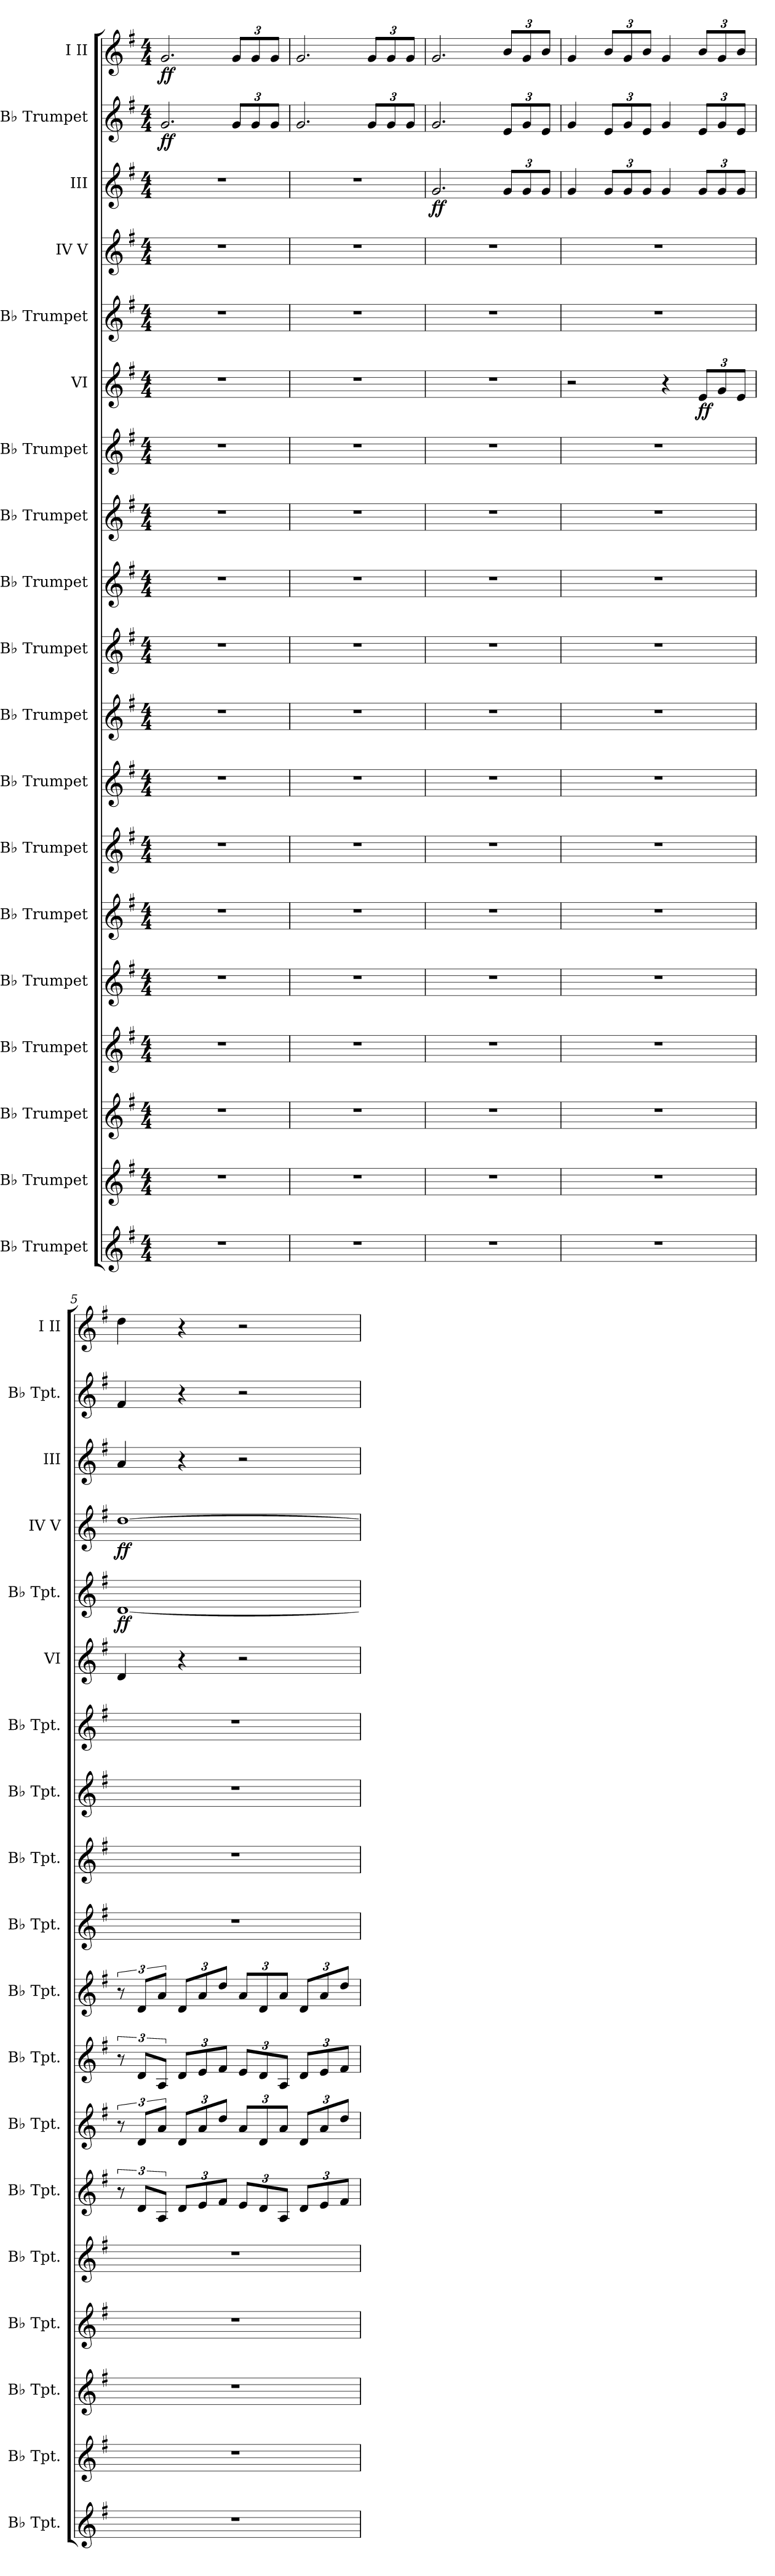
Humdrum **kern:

**kern	**kern	**kern	**kern	**kern	**kern	**kern	**kern	**kern	**kern	**kern	**kern	**kern	**kern	**dynam	**kern	**dynam	**kern	**dynam	**kern	**dynam	**kern	**dynam	**kern	**dynam
*part19	*part18	*part17	*part16	*part15	*part14	*part13	*part12	*part11	*part10	*part9	*part8	*part7	*part6	*part6	*part5	*part5	*part4	*part4	*part3	*part3	*part2	*part2	*part1	*part1
*staff19	*staff18	*staff17	*staff16	*staff15	*staff14	*staff13	*staff12	*staff11	*staff10	*staff9	*staff8	*staff7	*staff6	*staff6	*staff5	*staff5	*staff4	*staff4	*staff3	*staff3	*staff2	*staff2	*staff1	*staff1
*I"B♭ Trumpet	*I"B♭ Trumpet	*I"B♭ Trumpet	*I"B♭ Trumpet	*I"B♭ Trumpet	*I"B♭ Trumpet	*I"B♭ Trumpet	*I"B♭ Trumpet	*I"B♭ Trumpet	*I"B♭ Trumpet	*I"B♭ Trumpet	*I"B♭ Trumpet	*I"B♭ Trumpet	*I"VI	*	*I"B♭ Trumpet	*	*I"IV V	*	*I"III	*	*I"B♭ Trumpet	*	*I"I II	*
*I'B♭ Tpt.	*I'B♭ Tpt.	*I'B♭ Tpt.	*I'B♭ Tpt.	*I'B♭ Tpt.	*I'B♭ Tpt.	*I'B♭ Tpt.	*I'B♭ Tpt.	*I'B♭ Tpt.	*I'B♭ Tpt.	*I'B♭ Tpt.	*I'B♭ Tpt.	*I'B♭ Tpt.	*I'VI	*	*I'B♭ Tpt.	*	*I'IV V	*	*I'III	*	*I'B♭ Tpt.	*	*I'I II	*
*clefG2	*clefG2	*clefG2	*clefG2	*clefG2	*clefG2	*clefG2	*clefG2	*clefG2	*clefG2	*clefG2	*clefG2	*clefG2	*clefG2	*	*clefG2	*	*clefG2	*	*clefG2	*	*clefG2	*	*clefG2	*
*ITrd1c2	*ITrd1c2	*ITrd1c2	*ITrd1c2	*ITrd1c2	*ITrd1c2	*ITrd1c2	*ITrd1c2	*ITrd1c2	*ITrd1c2	*ITrd1c2	*ITrd1c2	*ITrd1c2	*ITrd1c2	*	*ITrd1c2	*	*ITrd1c2	*	*ITrd1c2	*	*ITrd1c2	*	*ITrd1c2	*
*k[b-]	*k[b-]	*k[b-]	*k[b-]	*k[b-]	*k[b-]	*k[b-]	*k[b-]	*k[b-]	*k[b-]	*k[b-]	*k[b-]	*k[b-]	*k[b-]	*	*k[b-]	*	*k[b-]	*	*k[b-]	*	*k[b-]	*	*k[b-]	*
*M4/4	*M4/4	*M4/4	*M4/4	*M4/4	*M4/4	*M4/4	*M4/4	*M4/4	*M4/4	*M4/4	*M4/4	*M4/4	*M4/4	*	*M4/4	*	*M4/4	*	*M4/4	*	*M4/4	*	*M4/4	*
*MM120	*MM120	*MM120	*MM120	*MM120	*MM120	*MM120	*MM120	*MM120	*MM120	*MM120	*MM120	*MM120	*MM120	*	*MM120	*	*MM120	*	*MM120	*	*MM120	*	*MM120	*
=1	=1	=1	=1	=1	=1	=1	=1	=1	=1	=1	=1	=1	=1	=1	=1	=1	=1	=1	=1	=1	=1	=1	=1	=1
!	!	!	!	!	!	!	!	!	!	!	!	!	!	!	!	!	!	!	!	!	!	!LO:DY:b	!	!LO:DY:b
1r	1r	1r	1r	1r	1r	1r	1r	1r	1r	1r	1r	1r	1r	.	1r	.	1r	.	1r	.	2.f/	ff	2.f/	ff
*	*	*	*	*	*	*	*	*	*	*	*	*	*	*	*	*	*	*	*	*	*Xbrackettup	*	*Xbrackettup	*
.	.	.	.	.	.	.	.	.	.	.	.	.	.	.	.	.	.	.	.	.	12f/L	.	12f/L	.
.	.	.	.	.	.	.	.	.	.	.	.	.	.	.	.	.	.	.	.	.	12f/	.	12f/	.
.	.	.	.	.	.	.	.	.	.	.	.	.	.	.	.	.	.	.	.	.	12f/J	.	12f/J	.
=2	=2	=2	=2	=2	=2	=2	=2	=2	=2	=2	=2	=2	=2	=2	=2	=2	=2	=2	=2	=2	=2	=2	=2	=2
1r	1r	1r	1r	1r	1r	1r	1r	1r	1r	1r	1r	1r	1r	.	1r	.	1r	.	1r	.	2.f/	.	2.f/	.
.	.	.	.	.	.	.	.	.	.	.	.	.	.	.	.	.	.	.	.	.	12f/L	.	12f/L	.
.	.	.	.	.	.	.	.	.	.	.	.	.	.	.	.	.	.	.	.	.	12f/	.	12f/	.
.	.	.	.	.	.	.	.	.	.	.	.	.	.	.	.	.	.	.	.	.	12f/J	.	12f/J	.
=3	=3	=3	=3	=3	=3	=3	=3	=3	=3	=3	=3	=3	=3	=3	=3	=3	=3	=3	=3	=3	=3	=3	=3	=3
!	!	!	!	!	!	!	!	!	!	!	!	!	!	!	!	!	!	!	!	!LO:DY:b	!	!	!	!
1r	1r	1r	1r	1r	1r	1r	1r	1r	1r	1r	1r	1r	1r	.	1r	.	1r	.	2.f/	ff	2.f/	.	2.f/	.
*	*	*	*	*	*	*	*	*	*	*	*	*	*	*	*	*	*	*	*Xbrackettup	*	*	*	*	*
.	.	.	.	.	.	.	.	.	.	.	.	.	.	.	.	.	.	.	12f/L	.	12d/L	.	12a/L	.
.	.	.	.	.	.	.	.	.	.	.	.	.	.	.	.	.	.	.	12f/	.	12f/	.	12f/	.
.	.	.	.	.	.	.	.	.	.	.	.	.	.	.	.	.	.	.	12f/J	.	12d/J	.	12a/J	.
=4	=4	=4	=4	=4	=4	=4	=4	=4	=4	=4	=4	=4	=4	=4	=4	=4	=4	=4	=4	=4	=4	=4	=4	=4
1r	1r	1r	1r	1r	1r	1r	1r	1r	1r	1r	1r	1r	2r	.	1r	.	1r	.	4f/	.	4f/	.	4f/	.
.	.	.	.	.	.	.	.	.	.	.	.	.	.	.	.	.	.	.	12f/L	.	12d/L	.	12a/L	.
.	.	.	.	.	.	.	.	.	.	.	.	.	.	.	.	.	.	.	12f/	.	12f/	.	12f/	.
.	.	.	.	.	.	.	.	.	.	.	.	.	.	.	.	.	.	.	12f/J	.	12d/J	.	12a/J	.
.	.	.	.	.	.	.	.	.	.	.	.	.	4r	.	.	.	.	.	4f/	.	4f/	.	4f/	.
*	*	*	*	*	*	*	*	*	*	*	*	*	*Xbrackettup	*	*	*	*	*	*	*	*	*	*	*
!	!	!	!	!	!	!	!	!	!	!	!	!	!	!LO:DY:b	!	!	!	!	!	!	!	!	!	!
.	.	.	.	.	.	.	.	.	.	.	.	.	12d/L	ff	.	.	.	.	12f/L	.	12d/L	.	12a/L	.
.	.	.	.	.	.	.	.	.	.	.	.	.	12f/	.	.	.	.	.	12f/	.	12f/	.	12f/	.
.	.	.	.	.	.	.	.	.	.	.	.	.	12d/J	.	.	.	.	.	12f/J	.	12d/J	.	12a/J	.
=5	=5	=5	=5	=5	=5	=5	=5	=5	=5	=5	=5	=5	=5	=5	=5	=5	=5	=5	=5	=5	=5	=5	=5	=5
!	!	!	!	!	!	!	!	!	!	!	!	!	!	!	!	!LO:DY:b	!	!LO:DY:b	!	!	!	!	!	!
1r	1r	1r	1r	1r	12r	12r	12r	12r	1r	1r	1r	1r	4c/	.	[1c	ff	[1cc	ff	4g/	.	4e/	.	4cc\	.
.	.	.	.	.	12c/L	12c/L	12c/L	12c/L	.	.	.	.	.	.	.	.	.	.	.	.	.	.	.	.
.	.	.	.	.	12G/J	12g/J	12G/J	12g/J	.	.	.	.	.	.	.	.	.	.	.	.	.	.	.	.
*	*	*	*	*	*Xbrackettup	*Xbrackettup	*Xbrackettup	*Xbrackettup	*	*	*	*	*	*	*	*	*	*	*	*	*	*	*	*
.	.	.	.	.	12c/L	12c/L	12c/L	12c/L	.	.	.	.	4r	.	.	.	.	.	4r	.	4r	.	4r	.
.	.	.	.	.	12d/	12g/	12d/	12g/	.	.	.	.	.	.	.	.	.	.	.	.	.	.	.	.
.	.	.	.	.	12e/J	12cc/J	12e/J	12cc/J	.	.	.	.	.	.	.	.	.	.	.	.	.	.	.	.
.	.	.	.	.	12d/L	12g/L	12d/L	12g/L	.	.	.	.	2r	.	.	.	.	.	2r	.	2r	.	2r	.
.	.	.	.	.	12c/	12c/	12c/	12c/	.	.	.	.	.	.	.	.	.	.	.	.	.	.	.	.
.	.	.	.	.	12G/J	12g/J	12G/J	12g/J	.	.	.	.	.	.	.	.	.	.	.	.	.	.	.	.
.	.	.	.	.	12c/L	12c/L	12c/L	12c/L	.	.	.	.	.	.	.	.	.	.	.	.	.	.	.	.
.	.	.	.	.	12d/	12g/	12d/	12g/	.	.	.	.	.	.	.	.	.	.	.	.	.	.	.	.
.	.	.	.	.	12e/J	12cc/J	12e/J	12cc/J	.	.	.	.	.	.	.	.	.	.	.	.	.	.	.	.
=	=	=	=	=	=	=	=	=	=	=	=	=	=	=	=	=	=	=	=	=	=	=	=	=
*-	*-	*-	*-	*-	*-	*-	*-	*-	*-	*-	*-	*-	*-	*-	*-	*-	*-	*-	*-	*-	*-	*-	*-	*-
